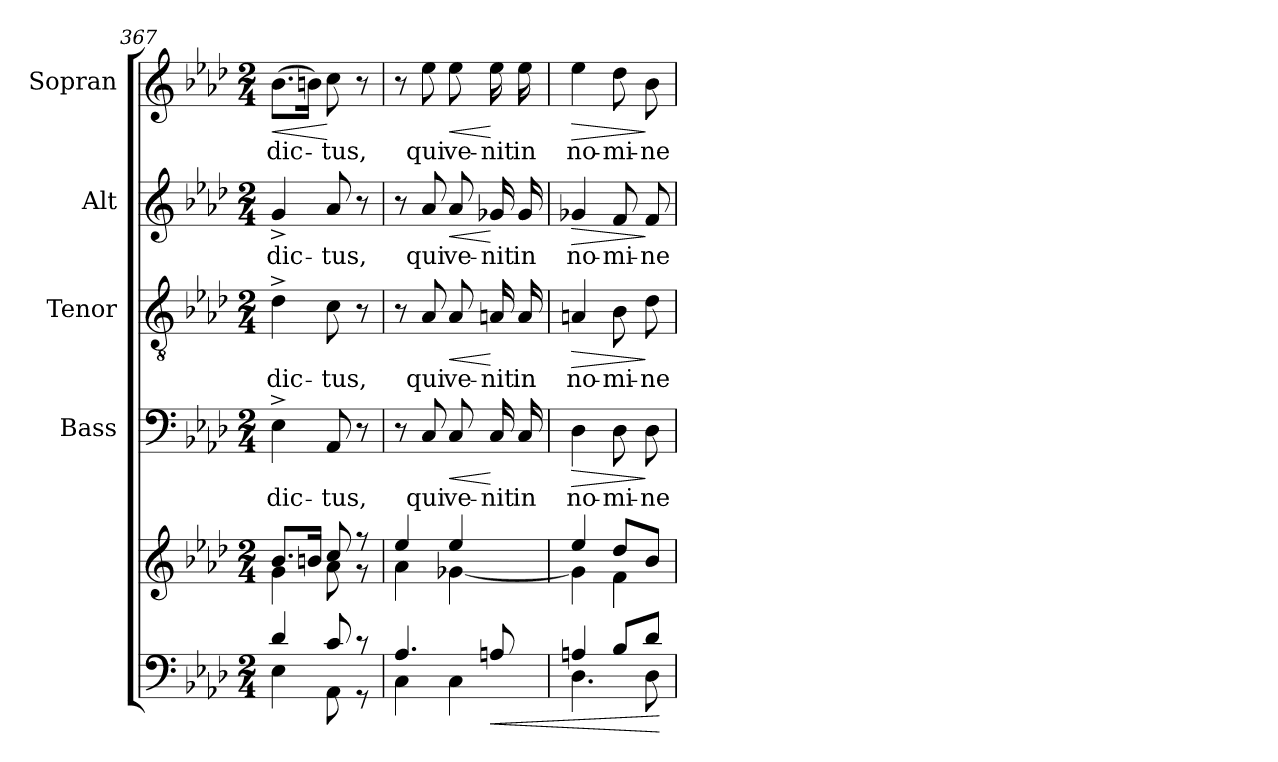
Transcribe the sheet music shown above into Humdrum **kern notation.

**kern	**kern	**dynam	**kern	**text	**dynam	**kern	**text	**dynam	**kern	**text	**dynam	**kern	**text	**dynam
*part5	*part5	*part5	*part4	*part4	*part4	*part3	*part3	*part3	*part2	*part2	*part2	*part1	*part1	*part1
*staff6	*staff5	*staff5/6	*staff4	*staff4	*staff4	*staff3	*staff3	*staff3	*staff2	*staff2	*staff2	*staff1	*staff1	*staff1
*	*	*	*I"Bass	*	*	*I"Tenor	*	*	*I"Alt	*	*	*I"Sopran	*	*
*	*	*	*I'B.	*	*	*I'T.	*	*	*I'A.	*	*	*I'S.	*	*
*clefF4	*clefG2	*	*clefF4	*	*	*clefGv2	*	*	*clefG2	*	*	*clefG2	*	*
*k[b-e-a-d-]	*k[b-e-a-d-]	*	*k[b-e-a-d-]	*	*	*k[b-e-a-d-]	*	*	*k[b-e-a-d-]	*	*	*k[b-e-a-d-]	*	*
*A-:	*A-:	*	*A-:	*	*	*A-:	*	*	*A-:	*	*	*A-:	*	*
*M2/4	*M2/4	*	*M2/4	*	*	*M2/4	*	*	*M2/4	*	*	*M2/4	*	*
=367	=367	=367	=367	=367	=367	=367	=367	=367	=367	=367	=367	=367	=367	=367
*^	*^	*	*	*	*	*	*	*	*	*	*	*	*	*
!	!	!	!	!	!	!LO:LY:b	!	!	!LO:LY:b	!	!	!LO:LY:b	!	!	!LO:LY:b	!LO:HP:b
4d-/	4E-\	8.b-/L	4g\	.	4E-^>\	-dic-	.	4d-^>\	-dic-	.	4g^>/	-dic-	.	(>8.b-\L	-dic-	<
.	.	16bn/Jk	.	.	.	.	.	.	.	.	.	.	.	16bn\Jk)	.	.
!	!	!	!	!	!	!LO:LY:b	!	!	!LO:LY:b	!	!	!LO:LY:b	!	!	!LO:LY:b	!
8c/	8AA-\	8cc/	8a-\	.	8AA-/	-tus,	.	8c\	-tus,	.	8a-/	-tus,	.	8cc\	-tus,	[
8r	8r	8r	8r	.	8r	.	.	8r	.	.	8r	.	.	8r	.	.
=368	=368	=368	=368	=368	=368	=368	=368	=368	=368	=368	=368	=368	=368	=368	=368	=368
4.A-/	4C\	4ee-/	4a-\	.	8r	.	.	8r	.	.	8r	.	.	8r	.	.
!	!	!	!	!	!	!LO:LY:b	!	!	!LO:LY:b	!	!	!LO:LY:b	!	!	!LO:LY:b	!
.	.	.	.	.	8C/	qui	.	8A-/	qui	.	8a-/	qui	.	8ee-\	qui	.
!	!	!	!	!	!	!LO:LY:b	!LO:HP:b	!	!LO:LY:b	!LO:HP:b	!	!LO:LY:b	!LO:HP:b	!	!LO:LY:b	!LO:HP:b
.	4C\	4ee-/	[<4g-X\	.	8C/	ve-	<	8A-/	ve-	<	8a-/	ve-	<	8ee-\	ve-	<
!	!	!	!	!LO:HP:b=2	!	!LO:LY:b	!	!	!LO:LY:b	!	!	!LO:LY:b	!	!	!LO:LY:b	!
8An/	.	.	.	<	16C/	-nit	[	16An/	-nit	[	16g-X/	-nit	[	16ee-\	-nit	[
!	!	!	!	!	!	!LO:LY:b	!	!	!LO:LY:b	!	!	!LO:LY:b	!	!	!LO:LY:b	!
.	.	.	.	.	16C/	in	.	16A/	in	.	16g-/	in	.	16ee-\	in	.
!!LO:LB:g=z
=369	=369	=369	=369	=369	=369	=369	=369	=369	=369	=369	=369	=369	=369	=369	=369	=369
!	!	!	!	!	!	!LO:LY:b	!LO:HP:b	!	!LO:LY:b	!LO:HP:b	!	!LO:LY:b	!LO:HP:b	!	!LO:LY:b	!LO:HP:b
4An/	4.D-\	4ee-/	4g-\]	.	4D-\	no-	>	4An/	no-	>	4g-X/	no-	>	4ee-\	no-	>
!	!	!	!	!	!	!LO:LY:b	!	!	!LO:LY:b	!	!	!LO:LY:b	!	!	!LO:LY:b	!
8B-/L	.	8dd-/L	4f\	.	8D-\	-mi-	.	8B-\	-mi-	.	8f/	-mi-	.	8dd-\	-mi-	.
!	!	!	!	!	!	!LO:LY:b	!	!	!LO:LY:b	!	!	!LO:LY:b	!	!	!LO:LY:b	!
8d-/J	8D-\	8b-/J	.	.	8D-\	-ne	]	8d-\	-ne	]	8f/	-ne	]	8b-\	-ne	]
*v	*v	*	*	*	*	*	*	*	*	*	*	*	*	*	*	*
*	*v	*v	*	*	*	*	*	*	*	*	*	*	*	*	*
.	.	[	.	.	.	.	.	.	.	.	.	.	.	.
=	=	=	=	=	=	=	=	=	=	=	=	=	=	=
*-	*-	*-	*-	*-	*-	*-	*-	*-	*-	*-	*-	*-	*-	*-
